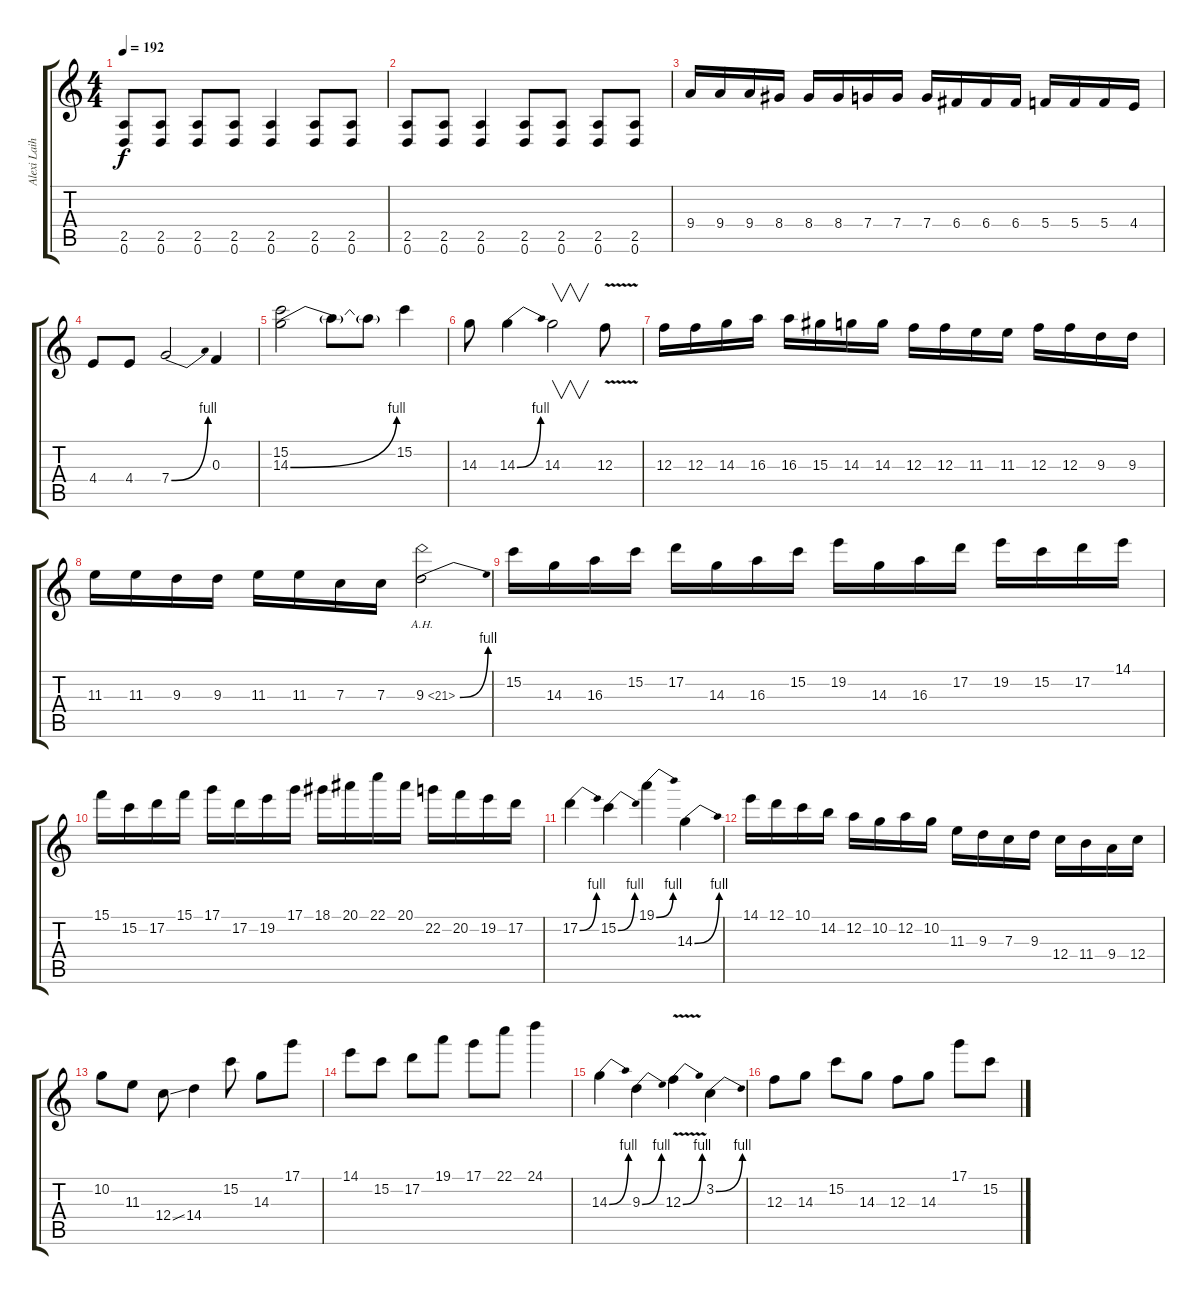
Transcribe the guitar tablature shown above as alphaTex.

\track ("Alexi Laiho" "Alexi Laih") {instrument distortionguitar}
\staff {score tabs}
\tuning (D4 A3 F3 C3 G2 D2) {hide}
\ts (4 4)
\tempo 192
\clef g2
\ks c
(2.5 0.6).8{dy f} (2.5 0.6).8 (2.5 0.6).8 (2.5 0.6).8 (2.5 0.6).4 (2.5 0.6).8 (2.5 0.6).8 |
(2.5 0.6).8 (2.5 0.6).8 (2.5 0.6).4 (2.5 0.6).8 (2.5 0.6).8 (2.5 0.6).8 (2.5 0.6).8 |
9.4.16 9.4.16 9.4.16 8.4.16 8.4.16 8.4.16 7.4.16 7.4.16 7.4.16 6.4.16 6.4.16 6.4.16 5.4.16 5.4.16 5.4.16 4.4.16 |
4.4.8 4.4.8 7.4{be (bend 0 0 60 4)}.2 0.3.4 |
(15.2 14.3{be (bend 0 0 60 4)}).2 14.3{t}.8 14.3{t}.8 15.2.4 |
14.3.8 14.3{be (bend 0 0 60 4)}.4 14.3.2{v} 12.3{v}.8 |
12.3.16 12.3.16 14.3.16 16.3.16 16.3.16 15.3.16 14.3.16 14.3.16 12.3.16 12.3.16 11.3.16 11.3.16 12.3.16 12.3.16 9.3.16 9.3.16 |
11.3.16 11.3.16 9.3.16 9.3.16 11.3.16 11.3.16 7.3.16 7.3.16 9.3{be (bend 0 0 60 4) ah 12}.2 |
15.2.16 14.3.16 16.3.16 15.2.16 17.2.16 14.3.16 16.3.16 15.2.16 19.2.16 14.3.16 16.3.16 17.2.16 19.2.16 15.2.16 17.2.16 14.1.16 |
15.1.16 15.2.16 17.2.16 15.1.16 17.1.16 17.2.16 19.2.16 17.1.16 18.1.16 20.1.16 22.1.16 20.1.16 22.2.16 20.2.16 19.2.16 17.2.16 |
17.2{be (bend 0 0 60 4)}.4 15.2{be (bend 0 0 60 4)}.4 19.1{be (bend 0 0 60 4)}.4 14.3{be (bend 0 0 60 4)}.4 |
14.1.16 12.1.16 10.1.16 14.2.16 12.2.16 10.2.16 12.2.16 10.2.16 11.3.16 9.3.16 7.3.16 9.3.16 12.4.16 11.4.16 9.4.16 12.4.16 |
10.2.8 11.3.8 12.4{ss}.8 14.4.4 15.2.8 14.3.8 17.1.8 |
14.1.8 15.2.8 17.2.8 19.1.8 17.1.8 22.1.8 24.1.4 |
14.3{be (bend 0 0 60 4)}.4 9.3{be (bend 0 0 60 4)}.4 12.3{be (bend 0 0 60 4) v}.4 3.2{be (bend 0 0 60 4)}.4 |
12.3.8 14.3.8 15.2.8 14.3.8 12.3.8 14.3.8 17.1.8 15.2.8
